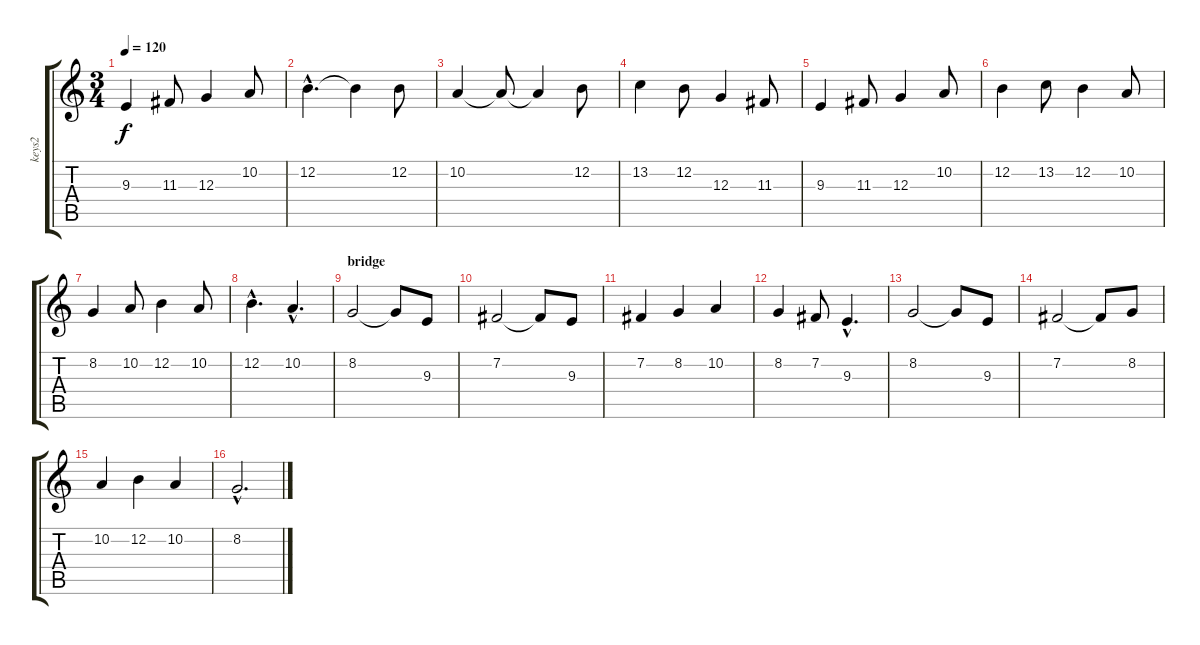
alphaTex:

\track ("keys2" "keys2") {instrument flute}
\staff {score tabs}
\tuning (E4 B3 G3 D3 A2 E2) {hide}
\ts (3 4)
\tempo 120
\clef g2
\ks c
9.3.4{dy f} 11.3.8 12.3.4 10.2.8 |
12.2{hac}.4{d} 12.2{t}.4 12.2.8 |
10.2.4 10.2{t}.8 10.2{t}.4 12.2.8 |
13.2.4 12.2.8 12.3.4 11.3.8 |
9.3.4 11.3.8 12.3.4 10.2.8 |
12.2.4 13.2.8 12.2.4 10.2.8 |
8.2.4 10.2.8 12.2.4 10.2.8 |
12.2{hac}.4{d} 10.2{hac}.4{d} |
\section ("" "bridge")
8.2.2 8.2{t}.8 9.3.8 |
7.2.2 7.2{t}.8 9.3.8 |
7.2.4 8.2.4 10.2.4 |
8.2.4 7.2.8 9.3{hac}.4{d} |
8.2.2 8.2{t}.8 9.3.8 |
7.2.2 7.2{t}.8 8.2.8 |
10.2.4 12.2.4 10.2.4 |
8.2{hac}.2{d}
